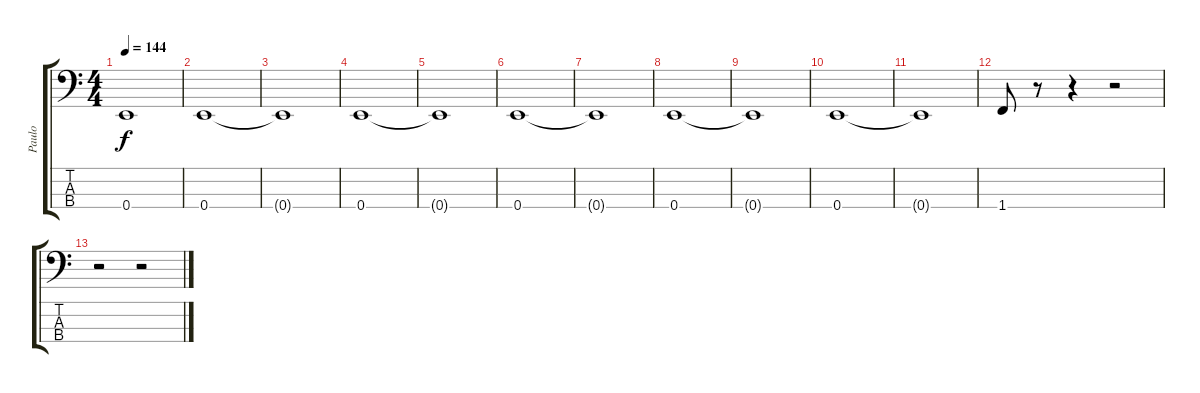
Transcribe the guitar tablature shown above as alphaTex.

\track ("Paulo" "Paulo") {instrument electricbasspick}
\staff {score tabs}
\tuning (G2 D2 A1 E1) {hide}
\ts (4 4)
\tempo 144
\clef f4
\ks c
0.4{t}.1{dy f} |
0.4.1 |
0.4{t}.1 |
0.4.1 |
0.4{t}.1 |
0.4.1 |
0.4{t}.1 |
0.4.1 |
0.4{t}.1 |
0.4.1 |
0.4{t}.1 |
1.4.8 r.8 r.4 r.2 |
r.2 r.2
